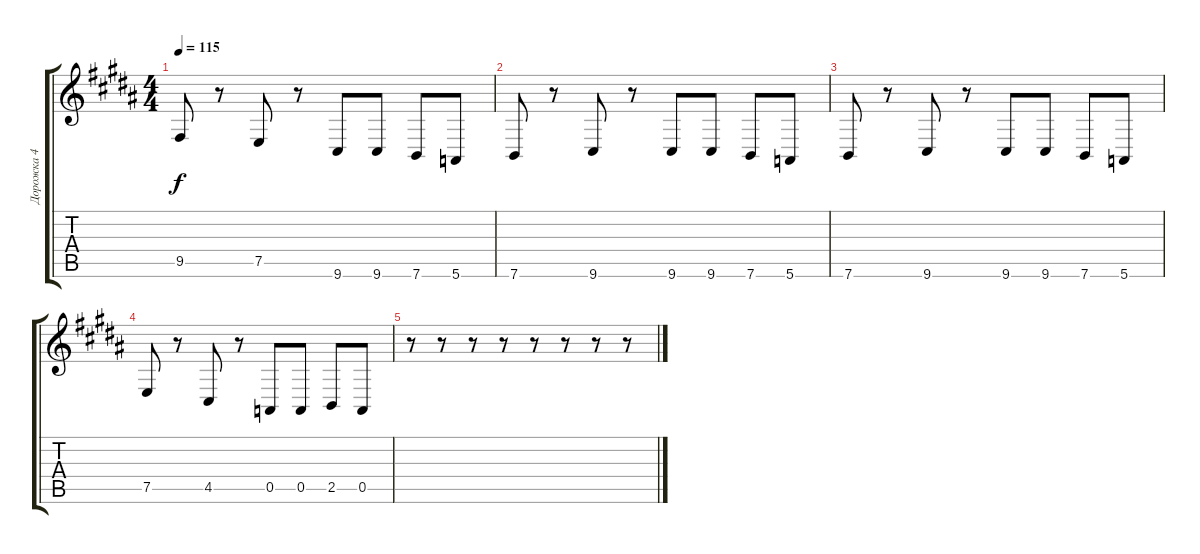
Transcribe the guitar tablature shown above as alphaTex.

\track ("Дорожка 4" "Дорожка 4") {instrument electricgrandpiano}
\staff {score tabs}
\tuning (E4 B3 G3 D3 A2 E2) {hide}
\ts (4 4)
\tempo 115
\clef g2
\ks b
9.5.8{dy f} r.8 7.5.8 r.8 9.6.8 9.6.8 7.6.8 5.6.8 |
7.6.8 r.8 9.6.8 r.8 9.6.8 9.6.8 7.6.8 5.6.8 |
7.6.8 r.8 9.6.8 r.8 9.6.8 9.6.8 7.6.8 5.6.8 |
7.5.8 r.8 4.5.8 r.8 0.5.8 0.5.8 2.5.8 0.5.8 |
r.8 r.8 r.8 r.8 r.8 r.8 r.8 r.8
